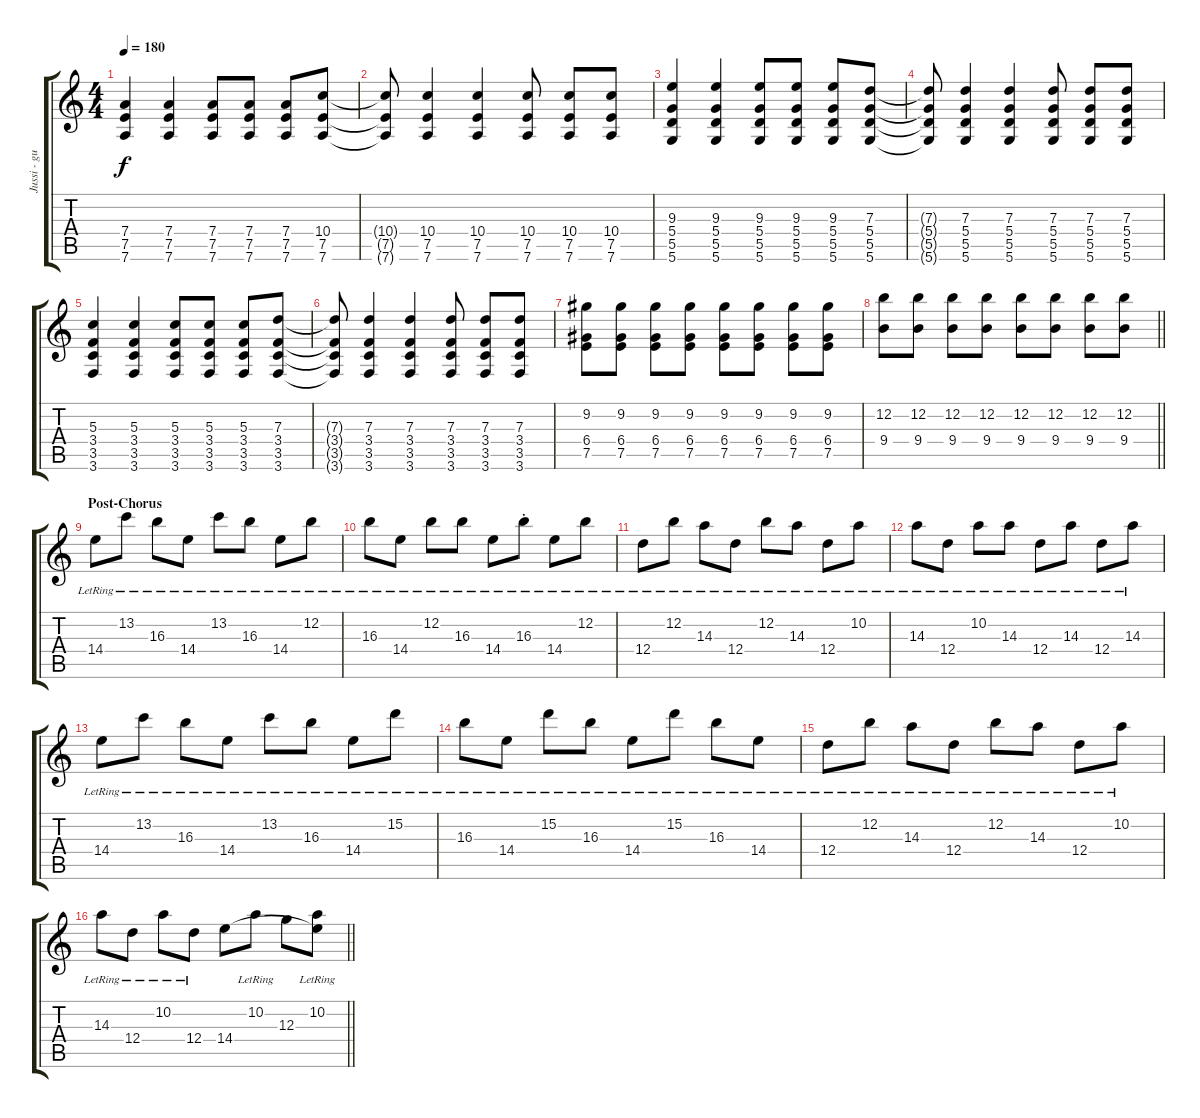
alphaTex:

\track ("Jussi - guitar" "Jussi - gu") {instrument overdrivenguitar}
\staff {score tabs}
\tuning (E4 B3 G3 D3 A2 D2) {hide}
\ts (4 4)
\tempo 180
\clef g2
\ks c
(7.4 7.5 7.6).4{dy f} (7.4 7.5 7.6).4 (7.4 7.5 7.6).8 (7.4 7.5 7.6).8 (7.4 7.5 7.6).8 (10.4 7.5 7.6).8 |
(10.4{t} 7.5{t} 7.6{t}).8 (10.4 7.5 7.6).4 (10.4 7.5 7.6).4 (10.4 7.5 7.6).8 (10.4 7.5 7.6).8 (10.4 7.5 7.6).8 |
(9.3 5.4 5.5 5.6).4 (9.3 5.4 5.5 5.6).4 (9.3 5.4 5.5 5.6).8 (9.3 5.4 5.5 5.6).8 (9.3 5.4 5.5 5.6).8 (7.3 5.4 5.5 5.6).8 |
(7.3{t} 5.4{t} 5.5{t} 5.6{t}).8 (7.3 5.4 5.5 5.6).4 (7.3 5.4 5.5 5.6).4 (7.3 5.4 5.5 5.6).8 (7.3 5.4 5.5 5.6).8 (7.3 5.4 5.5 5.6).8 |
(5.3 3.4 3.5 3.6).4 (5.3 3.4 3.5 3.6).4 (5.3 3.4 3.5 3.6).8 (5.3 3.4 3.5 3.6).8 (5.3 3.4 3.5 3.6).8 (7.3 3.4 3.5 3.6).8 |
(7.3{t} 3.4{t} 3.5{t} 3.6{t}).8 (7.3 3.4 3.5 3.6).4 (7.3 3.4 3.5 3.6).4 (7.3 3.4 3.5 3.6).8 (7.3 3.4 3.5 3.6).8 (7.3 3.4 3.5 3.6).8 |
(9.2 6.4 7.5).8 (9.2 6.4 7.5).8 (9.2 6.4 7.5).8 (9.2 6.4 7.5).8 (9.2 6.4 7.5).8 (9.2 6.4 7.5).8 (9.2 6.4 7.5).8 (9.2 6.4 7.5).8 |
\barLineRight lightlight
(12.2 9.4).8 (12.2 9.4).8 (12.2 9.4).8 (12.2 9.4).8 (12.2 9.4).8 (12.2 9.4).8 (12.2 9.4).8 (12.2 9.4).8 |
\section ("" "Post-Chorus")
14.4{lr}.8 13.2{lr}.8 16.3{lr}.8 14.4{lr}.8 13.2{lr}.8 16.3{lr}.8 14.4{lr}.8 12.2{lr}.8 |
16.3{lr}.8 14.4{lr}.8 12.2{lr}.8 16.3{lr}.8 14.4{lr}.8 16.3{st lr}.8 14.4{lr}.8 12.2{lr}.8 |
12.4{lr}.8 12.2{lr}.8 14.3{lr}.8 12.4{lr}.8 12.2{lr}.8 14.3{lr}.8 12.4{lr}.8 10.2{lr}.8 |
14.3{lr}.8 12.4{lr}.8 10.2{lr}.8 14.3{lr}.8 12.4{lr}.8 14.3{lr}.8 12.4{lr}.8 14.3{lr}.8 |
14.4{lr}.8 13.2{lr}.8 16.3{lr}.8 14.4{lr}.8 13.2{lr}.8 16.3{lr}.8 14.4{lr}.8 15.2{lr}.8 |
16.3{lr}.8 14.4{lr}.8 15.2{lr}.8 16.3{lr}.8 14.4{lr}.8 15.2{lr}.8 16.3{lr}.8 14.4{lr}.8 |
12.4{lr}.8 12.2{lr}.8 14.3{lr}.8 12.4{lr}.8 12.2{lr}.8 14.3{lr}.8 12.4{lr}.8 10.2{lr}.8 |
\barLineRight lightlight
14.3{lr}.8 12.4{lr}.8 10.2{lr}.8 12.4{lr}.8 14.4.8 10.2{lr}.8 12.3.8 (10.2{lr} 14.4{t}).8
